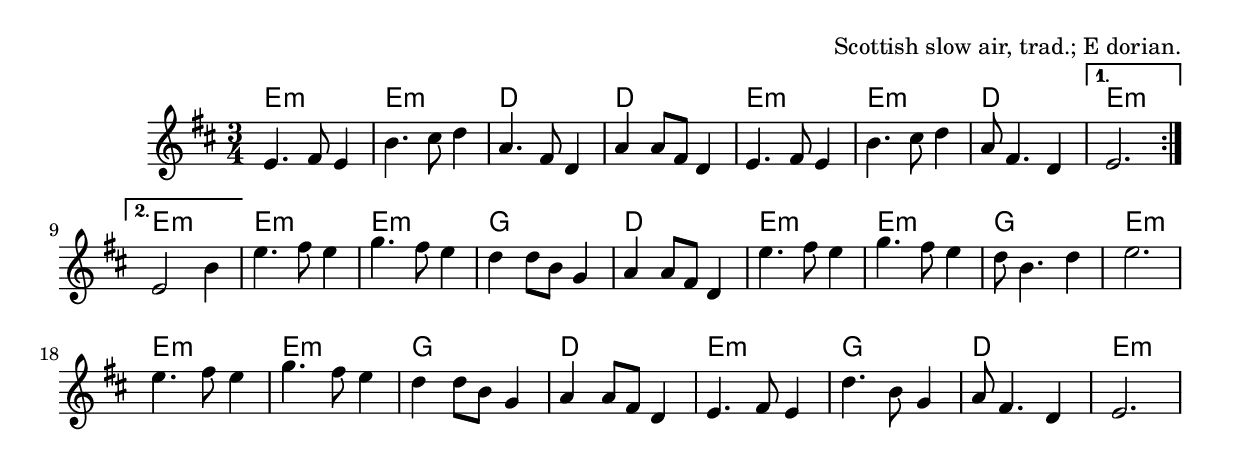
\version "2.18.2"
\include "util.ly"

\tocItem \markup "The Arran Boat Song"

\score {
  <<
    \relative e' {
      \time 3/4
      \key e \dorian

      \repeat volta 2 {
        e4. fis8 e4 |
        b'4. cis8 d4 |
        a4. fis8 d4 |
        a'4 a8 fis d4 |

        e4. fis8 e4 |
        b'4. cis8 d4 |
        a8 fis4. d4 |
      }

      \alternative {
        { e2. }
        { e2 b'4 }
      }

      e4. fis8 e4 |
      g4. fis8 e4 |
      d4 d8 b g4 |
      a4 a8 fis d4 |

      e'4. fis8 e4 |
      g4. fis8 e4 |
      d8 b4. d4 |
      e2. |
      \break

      e4. fis8 e4 |
      g4. fis8 e4 |
      d4 d8 b g4 |
      a4 a8 fis d4 |

      e4. fis8 e4 |
      d'4. b8 g4 |
      a8 fis4. d4 |
      e2. |
    }

    \chords {
      \time 3/4

      \repeat volta 2 {
        e2.:m | e2.:m | d2. | d2. |
        e2.:m | e2.:m | d2.
      }
      \alternative {
        { e2.:m }
        { e2.:m }
      }

      e2.:m | e2.:m | g2. | d2. |
      e2.:m | e2.:m | g2. | e2.:m |
      e2.:m | e2.:m | g2. | d2. |
      e2.:m | g2. | d2. | e2.:m

    }
  >>

  \header {
    title = "The Arran Boat Song"
    opus = "Scottish slow air, trad.; E dorian."
  }
}

